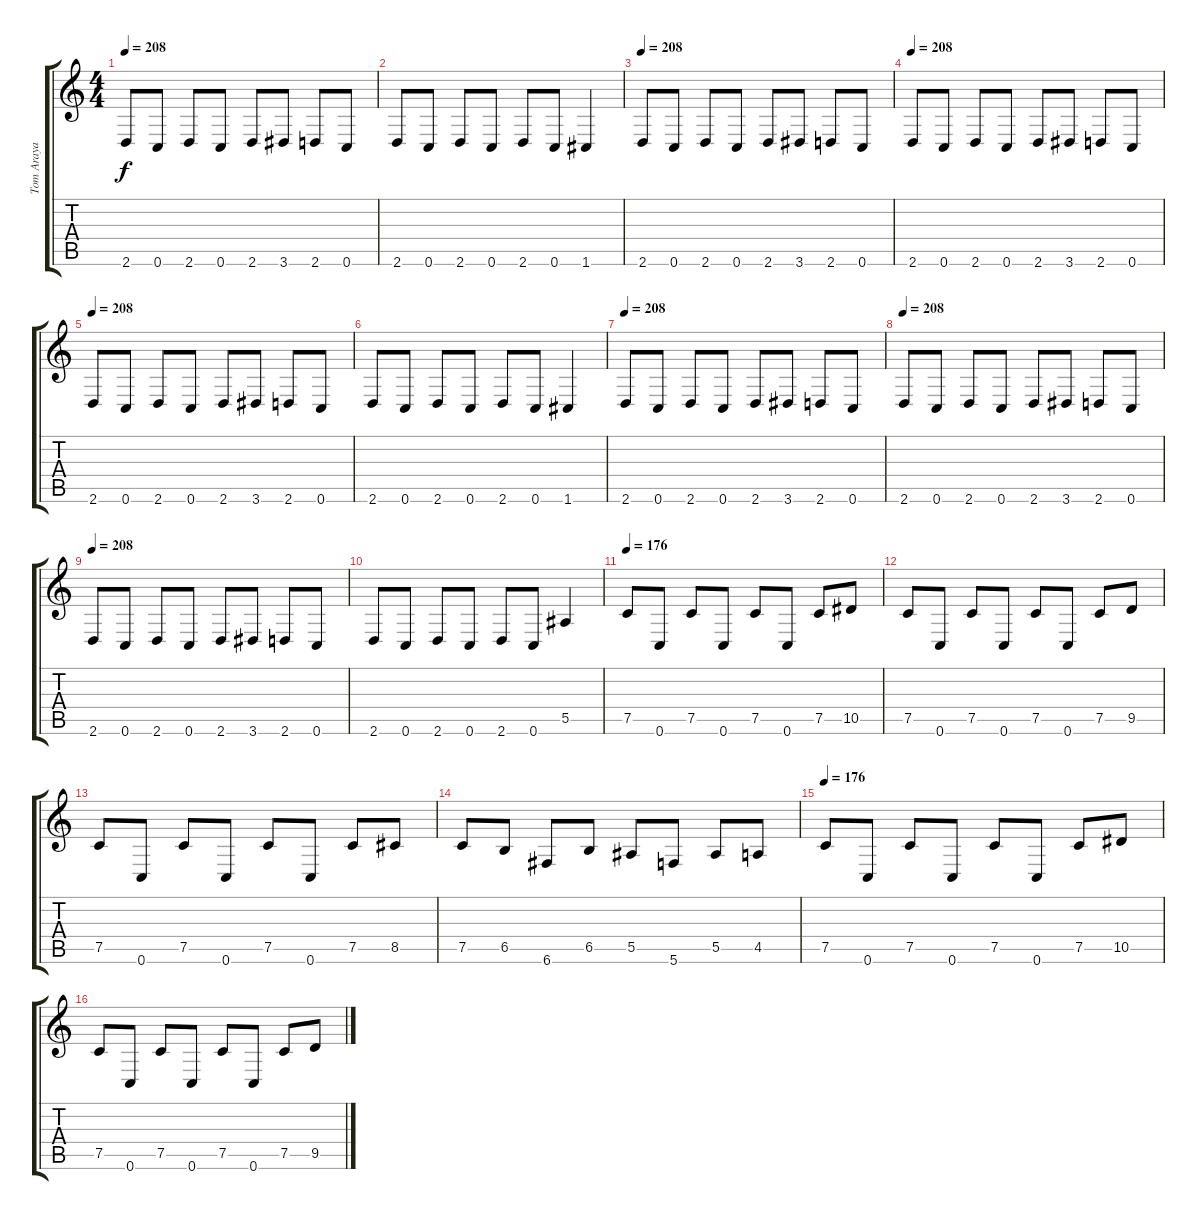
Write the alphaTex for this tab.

\track ("Tom Araya" "Tom Araya") {instrument electricbassfinger}
\staff {score tabs}
\tuning (C4 G3 Eb3 Bb2 F2 C2) {hide}
\ts (4 4)
\tempo 208
\clef g2
\ks c
2.6.8{dy f} 0.6.8 2.6.8 0.6.8 2.6.8 3.6.8 2.6.8 0.6.8 |
2.6.8 0.6.8 2.6.8 0.6.8 2.6.8 0.6.8 1.6.4 |
\tempo 208
2.6.8 0.6.8 2.6.8 0.6.8 2.6.8 3.6.8 2.6.8 0.6.8 |
\tempo 208
2.6.8 0.6.8 2.6.8 0.6.8 2.6.8 3.6.8 2.6.8 0.6.8 |
\tempo 208
2.6.8 0.6.8 2.6.8 0.6.8 2.6.8 3.6.8 2.6.8 0.6.8 |
2.6.8 0.6.8 2.6.8 0.6.8 2.6.8 0.6.8 1.6.4 |
\tempo 208
2.6.8 0.6.8 2.6.8 0.6.8 2.6.8 3.6.8 2.6.8 0.6.8 |
\tempo 208
2.6.8 0.6.8 2.6.8 0.6.8 2.6.8 3.6.8 2.6.8 0.6.8 |
\tempo 208
2.6.8 0.6.8 2.6.8 0.6.8 2.6.8 3.6.8 2.6.8 0.6.8 |
2.6.8 0.6.8 2.6.8 0.6.8 2.6.8 0.6.8 5.5.4 |
\tempo 176
7.5.8 0.6.8 7.5.8 0.6.8 7.5.8 0.6.8 7.5.8 10.5.8 |
7.5.8 0.6.8 7.5.8 0.6.8 7.5.8 0.6.8 7.5.8 9.5.8 |
7.5.8 0.6.8 7.5.8 0.6.8 7.5.8 0.6.8 7.5.8 8.5.8 |
7.5.8 6.5.8 6.6.8 6.5.8 5.5.8 5.6.8 5.5.8 4.5.8 |
\tempo 176
7.5.8 0.6.8 7.5.8 0.6.8 7.5.8 0.6.8 7.5.8 10.5.8 |
7.5.8 0.6.8 7.5.8 0.6.8 7.5.8 0.6.8 7.5.8 9.5.8
